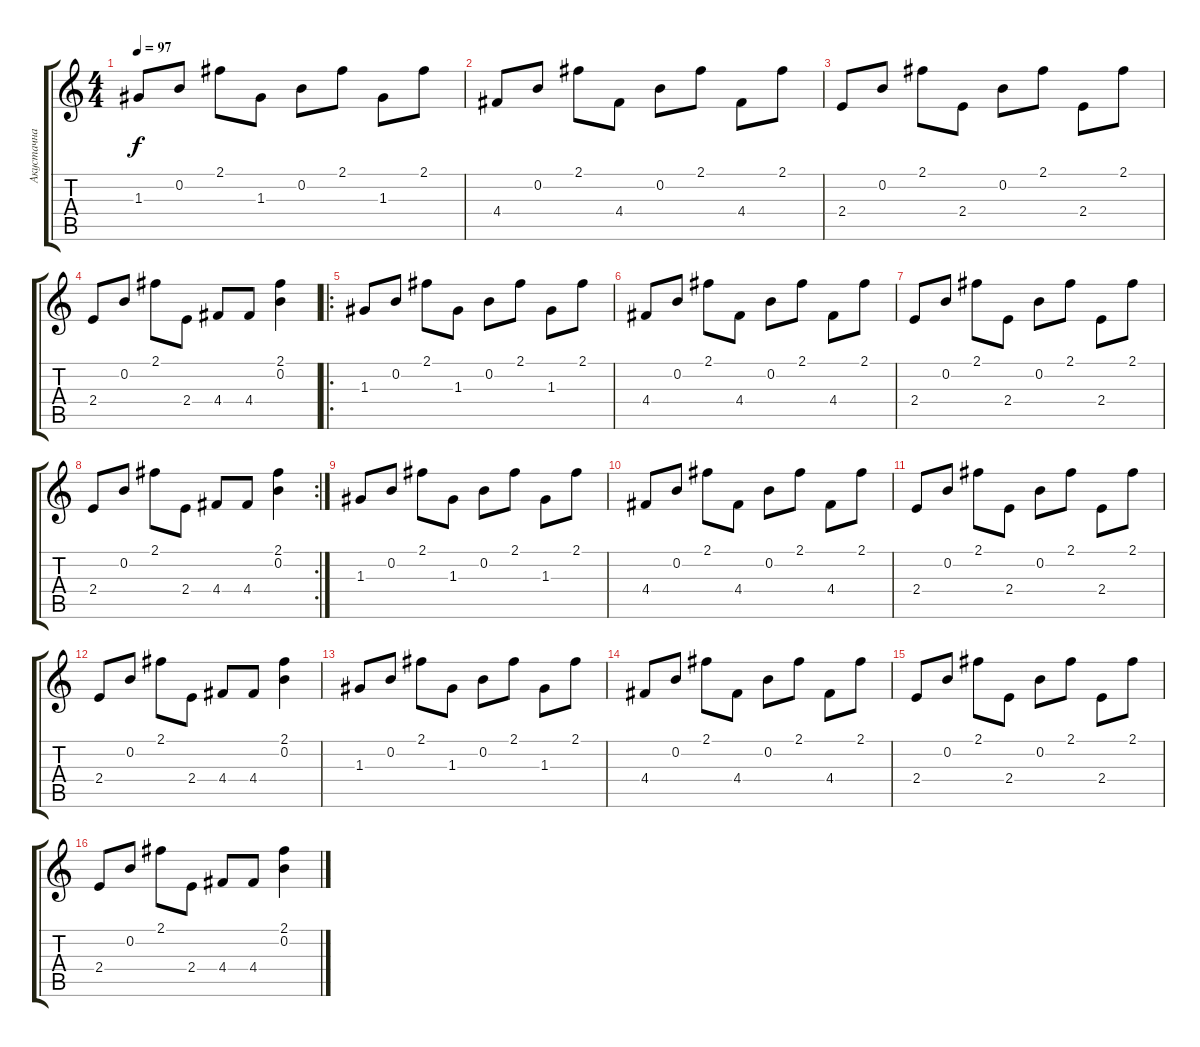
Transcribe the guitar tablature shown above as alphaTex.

\track ("Акустачна гитара" "Акустачна ") {instrument acousticguitarsteel}
\staff {score tabs}
\tuning (E4 B3 G3 D3 A2 E2) {hide}
\ts (4 4)
\tempo 97
\clef g2
\ks c
1.3.8{dy f} 0.2.8 2.1.8 1.3.8 0.2.8 2.1.8 1.3.8 2.1.8 |
4.4.8 0.2.8 2.1.8 4.4.8 0.2.8 2.1.8 4.4.8 2.1.8 |
2.4.8 0.2.8 2.1.8 2.4.8 0.2.8 2.1.8 2.4.8 2.1.8 |
2.4.8 0.2.8 2.1.8 2.4.8 4.4.8 4.4.8 (2.1 0.2).4 |
\ro
1.3.8 0.2.8 2.1.8 1.3.8 0.2.8 2.1.8 1.3.8 2.1.8 |
4.4.8 0.2.8 2.1.8 4.4.8 0.2.8 2.1.8 4.4.8 2.1.8 |
2.4.8 0.2.8 2.1.8 2.4.8 0.2.8 2.1.8 2.4.8 2.1.8 |
\rc 2
2.4.8 0.2.8 2.1.8 2.4.8 4.4.8 4.4.8 (2.1 0.2).4 |
1.3.8 0.2.8 2.1.8 1.3.8 0.2.8 2.1.8 1.3.8 2.1.8 |
4.4.8 0.2.8 2.1.8 4.4.8 0.2.8 2.1.8 4.4.8 2.1.8 |
2.4.8 0.2.8 2.1.8 2.4.8 0.2.8 2.1.8 2.4.8 2.1.8 |
2.4.8 0.2.8 2.1.8 2.4.8 4.4.8 4.4.8 (2.1 0.2).4 |
1.3.8 0.2.8 2.1.8 1.3.8 0.2.8 2.1.8 1.3.8 2.1.8 |
4.4.8 0.2.8 2.1.8 4.4.8 0.2.8 2.1.8 4.4.8 2.1.8 |
2.4.8 0.2.8 2.1.8 2.4.8 0.2.8 2.1.8 2.4.8 2.1.8 |
2.4.8 0.2.8 2.1.8 2.4.8 4.4.8 4.4.8 (2.1 0.2).4
